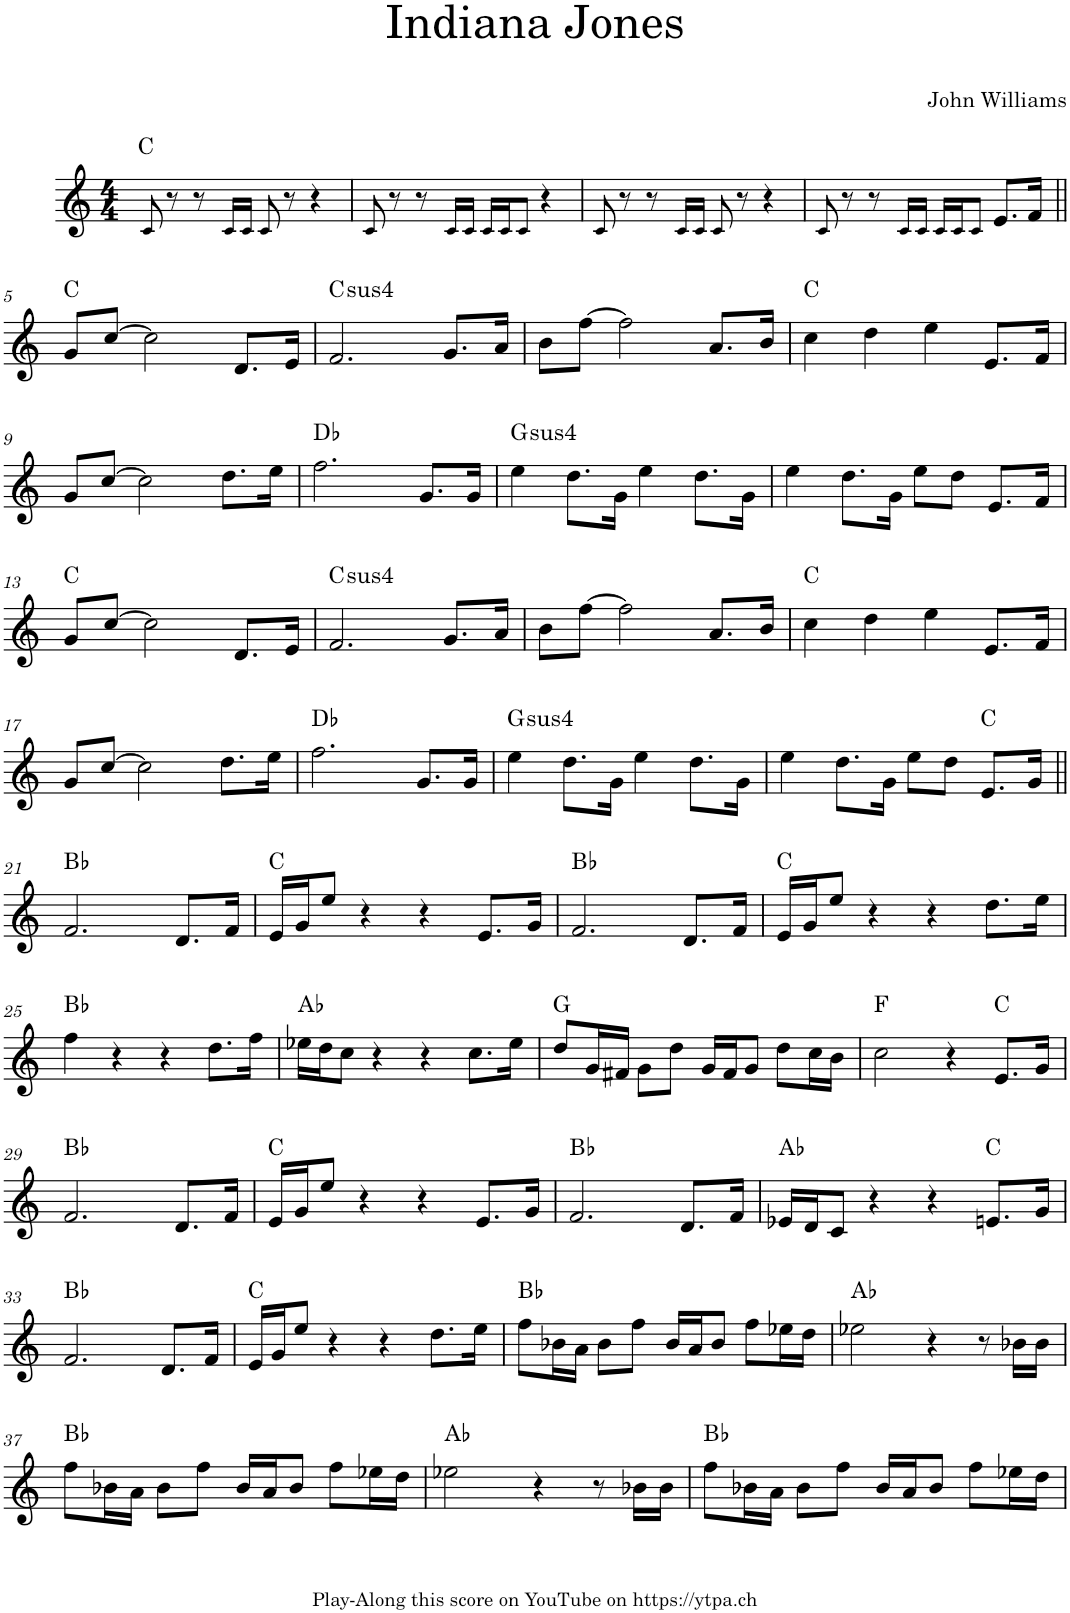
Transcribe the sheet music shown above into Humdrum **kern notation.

**kern	**harte
*part1	*part1
*staff1	*
*I"Piano	*
*I'Pno.	*
*clefG2	*
*k[]	*
*M4/4	*
=1	=1
8c!/	C:maj
8r	.
8r	.
16c!/LL	.
16c!/JJ	.
8c!/	.
8r	.
4r	.
=2	=2
8c!/	.
8r	.
8r	.
16c!/LL	.
16c!/JJ	.
16c!/LL	.
16c!/J	.
8c!/J	.
4r	.
=3	=3
8c!/	.
8r	.
8r	.
16c!/LL	.
16c!/JJ	.
8c!/	.
8r	.
4r	.
=4	=4
8c!/	.
8r	.
8r	.
16c!/LL	.
16c!/JJ	.
16c!/LL	.
16c!/J	.
8c!/J	.
8.e/L	.
16f/Jk	.
!!LO:LB:g=z
=5||	=5||
8g/L	C:maj
[8cc/J	.
2cc\]	.
8.d/L	.
16e/Jk	.
=6	=6
!	!LO:H:kt=4
2.f/	C:sus4
8.g/L	.
16a/Jk	.
=7	=7
8b\L	.
[8ff\J	.
2ff\]	.
8.a/L	.
16b/Jk	.
=8	=8
4cc\	C:maj
4dd\	.
4ee\	.
8.e/L	.
16f/Jk	.
!!LO:LB:g=z
=9	=9
8g/L	.
[8cc/J	.
2cc\]	.
8.dd\L	.
16ee\Jk	.
=10	=10
2.ff\	Db:maj
8.g/L	.
16g/Jk	.
=11	=11
!	!LO:H:kt=4
4ee\	G:sus4
8.dd\L	.
16g\Jk	.
4ee\	.
8.dd\L	.
16g\Jk	.
=12	=12
4ee\	.
8.dd\L	.
16g\Jk	.
8ee\L	.
8dd\J	.
8.e/L	.
16f/Jk	.
!!LO:LB:g=z
=13	=13
8g/L	C:maj
[8cc/J	.
2cc\]	.
8.d/L	.
16e/Jk	.
=14	=14
!	!LO:H:kt=4
2.f/	C:sus4
8.g/L	.
16a/Jk	.
=15	=15
8b\L	.
[8ff\J	.
2ff\]	.
8.a/L	.
16b/Jk	.
=16	=16
4cc\	C:maj
4dd\	.
4ee\	.
8.e/L	.
16f/Jk	.
!!LO:LB:g=z
=17	=17
8g/L	.
[8cc/J	.
2cc\]	.
8.dd\L	.
16ee\Jk	.
=18	=18
2.ff\	Db:maj
8.g/L	.
16g/Jk	.
=19	=19
!	!LO:H:kt=4
4ee\	G:sus4
8.dd\L	.
16g\Jk	.
4ee\	.
8.dd\L	.
16g\Jk	.
=20	=20
4ee\	.
8.dd\L	.
16g\Jk	.
8ee\L	.
8dd\J	.
8.e/L	C:maj
16g/Jk	.
!!LO:LB:g=z
=21||	=21||
2.f/	Bb:maj
8.d/L	.
16f/Jk	.
=22	=22
16e/LL	C:maj
16g/J	.
8ee/J	.
4r	.
4r	.
8.e/L	.
16g/Jk	.
=23	=23
2.f/	Bb:maj
8.d/L	.
16f/Jk	.
=24	=24
16e/LL	C:maj
16g/J	.
8ee/J	.
4r	.
4r	.
8.dd\L	.
16ee\Jk	.
!!LO:LB:g=z
=25	=25
4ff\	Bb:maj
4r	.
4r	.
8.dd\L	.
16ff\Jk	.
=26	=26
16ee-X\LL	Ab:maj
16dd\J	.
8cc\J	.
4r	.
4r	.
8.cc\L	.
16ee-\Jk	.
=27	=27
8dd/L	G:maj
16g/L	.
16f#X/JJ	.
8g\L	.
8dd\J	.
16g/LL	.
16f#/J	.
8g/J	.
8dd\L	.
16cc\L	.
16b\JJ	.
=28	=28
2cc\	F:maj
4r	.
8.e/L	C:maj
16g/Jk	.
!!LO:LB:g=z
=29	=29
2.f/	Bb:maj
8.d/L	.
16f/Jk	.
=30	=30
16e/LL	C:maj
16g/J	.
8ee/J	.
4r	.
4r	.
8.e/L	.
16g/Jk	.
=31	=31
2.f/	Bb:maj
8.d/L	.
16f/Jk	.
=32	=32
16e-X/LL	Ab:maj
16d/J	.
8c/J	.
4r	.
4r	.
8.en/L	C:maj
16g/Jk	.
!!LO:LB:g=z
=33	=33
2.f/	Bb:maj
8.d/L	.
16f/Jk	.
=34	=34
16e/LL	C:maj
16g/J	.
8ee/J	.
4r	.
4r	.
8.dd\L	.
16ee\Jk	.
=35	=35
8ff\L	Bb:maj
16b-X\L	.
16a\JJ	.
8b-\L	.
8ff\J	.
16b-/LL	.
16a/J	.
8b-/J	.
8ff\L	.
16ee-X\L	.
16dd\JJ	.
=36	=36
2ee-X\	Ab:maj
4r	.
8r	.
16b-X\LL	.
16b-\JJ	.
!!LO:LB:g=z
=37	=37
8ff\L	Bb:maj
16b-X\L	.
16a\JJ	.
8b-\L	.
8ff\J	.
16b-/LL	.
16a/J	.
8b-/J	.
8ff\L	.
16ee-X\L	.
16dd\JJ	.
=38	=38
2ee-X\	Ab:maj
4r	.
8r	.
16b-X\LL	.
16b-\JJ	.
=39	=39
8ff\L	Bb:maj
16b-X\L	.
16a\JJ	.
8b-\L	.
8ff\J	.
16b-/LL	.
16a/J	.
8b-/J	.
8ff\L	.
16ee-X\L	.
16dd\JJ	.
=	=
*-	*-
